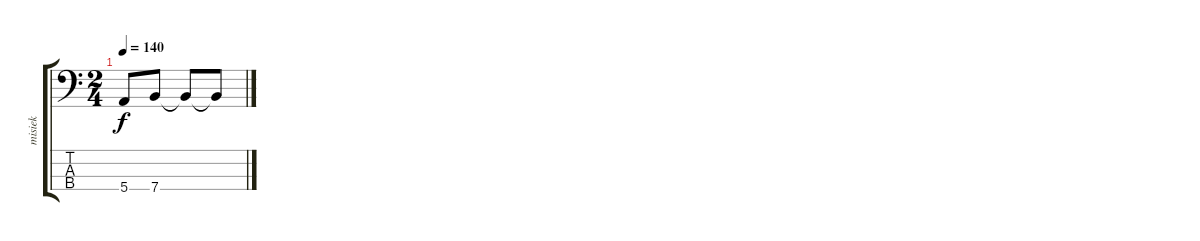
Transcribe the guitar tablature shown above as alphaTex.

\track ("misiek" "misiek") {instrument electricbasspick}
\staff {score tabs}
\tuning (G2 D2 A1 E1) {hide}
\ts (2 4)
\tempo 140
\clef f4
\ks c
5.4.8{dy f} 7.4.8 7.4{t}.8 7.4{t}.8
